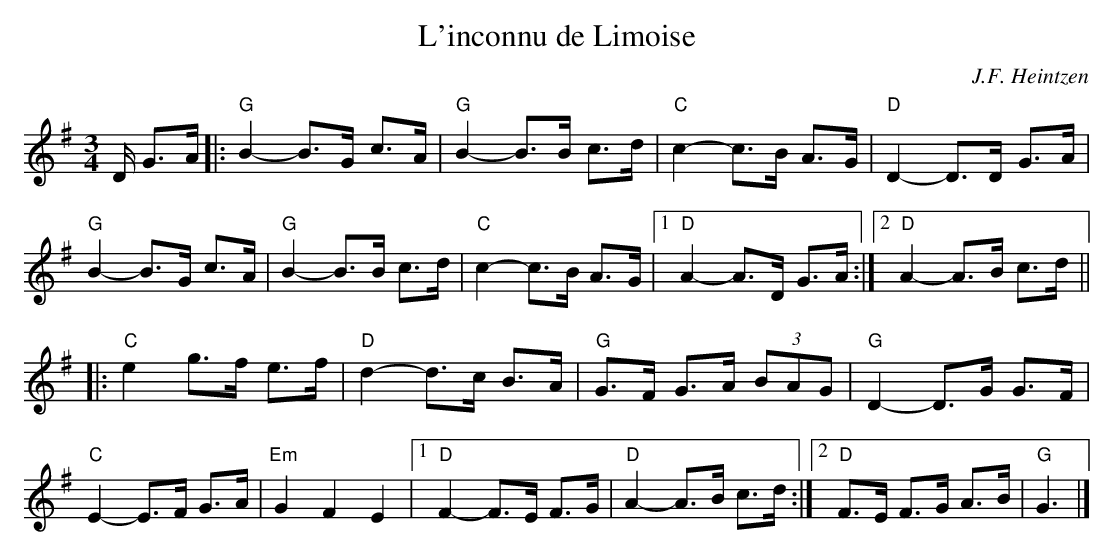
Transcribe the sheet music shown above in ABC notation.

X:1
T:L'inconnu de Limoise
C:J.F. Heintzen
M:3/4
L:1/8
K:G
D/2 G>A|:"G"B2-B>G c>A|"G"B2-B>B c>d|"C"c2-c>B A>G|"D"D2-D>D G>A|
"G"B2-B>G c>A|"G"B2-B>B c>d|\
"C"c2-c>B A>G|1 "D"A2-A>D G>A:|2 "D"A2-A>B c>d||
|:"C"e2 g>f e>f|"D"d2-d>c B>A|"G"G>F G>A (3BAG|"G"D2-D>G G>F|
"C"E2-E>F G>A|"Em"G2F2E2|1 "D"F2-F>E F>G|\
"D"A2-A>B c>d:|2 "D"F>E F>G A>B|"G"G3|]
